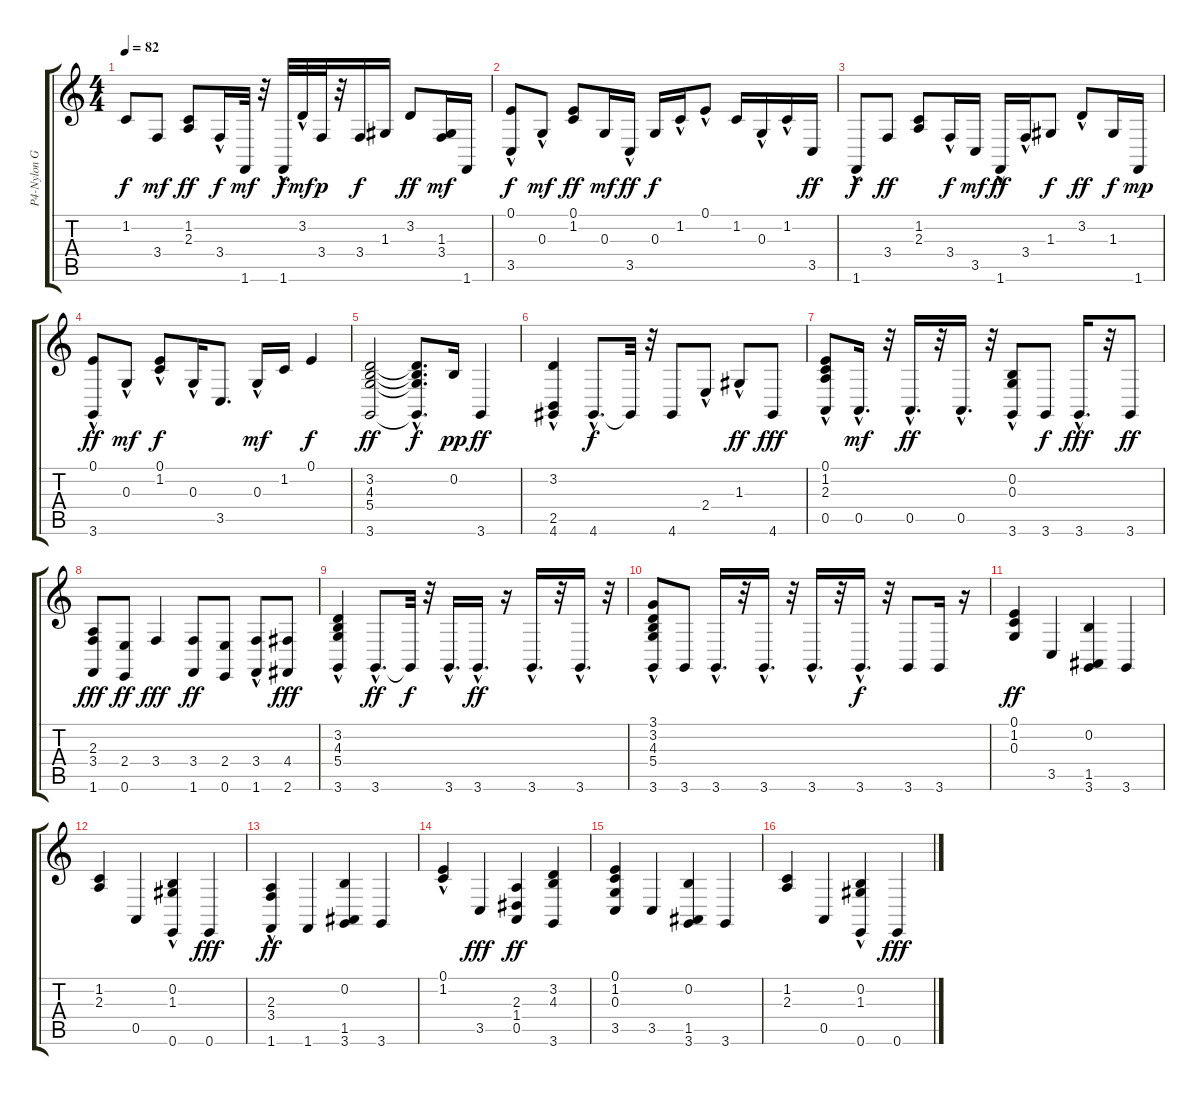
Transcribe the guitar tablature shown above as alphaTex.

\track ("P4-Nylon Gt2" "P4-Nylon G") {instrument lead5charang}
\staff {score tabs}
\tuning (E4 B3 G3 D3 A2 E2) {hide}
\ts (4 4)
\tempo 82
\clef g2
\ks c
1.2.8{dy f} 3.4.8{dy mf} (1.2 2.3).8{dy ff} 3.4{hac}.16{dy f} 1.6.32{dy mf} r.32 1.6{hac}.32{dy f} 3.2{hac}.32{dy mf} 3.4.32{dy p} r.32 3.4.16{dy f} 1.3.16 3.2.8{dy ff} (1.3 3.4).16{dy mf} 1.6.16 |
(0.1 3.5{hac}).8{dy f} 0.3{hac}.8{dy mf} (0.1 1.2).8{dy ff} 0.3.16{dy mf} 3.5{hac}.16{dy ff} 0.3.16{dy f} 1.2{hac}.16 0.1{hac}.8 1.2.16 0.3{hac}.16 1.2{hac}.16 3.5.16{dy ff} |
1.6{hac}.8{dy f} 3.4.8{dy ff} (1.2 2.3).8 3.4{hac}.16{dy f} 3.5.16{dy mf} 1.6{hac}.16{dy ff} 3.4{hac}.16 1.3.8{dy f} 3.2{hac}.8{dy ff} 1.3.16{dy f} 1.6.16{dy mp} |
(0.1 3.6{hac}).8{dy ff} 0.3{hac}.8{dy mf} (0.1{hac} 1.2).8{dy f} 0.3{hac}.16 3.5.8{d} 0.3{hac}.16{dy mf} 1.2.16 0.1.4{dy f} |
(3.2 4.3 5.4 3.6).2{dy ff} (3.2{t} 4.3{t} 5.4{hac t} 3.6{t}).8{d dy f} 0.2.16{dy pp} 3.6.4{dy ff} |
(3.2{hac} 2.5 4.6).4 4.6{hac}.8{d dy f} 4.6{t}.32 r.32 4.6.8 2.4{hac}.8 1.3{hac}.8{dy ff} 4.6.8{dy fff} |
(0.1{hac} 1.2{hac} 2.3 0.5).8 0.5{hac}.16{d dy mf} r.32 0.5{hac}.16{d dy ff} r.32 0.5{hac}.16{d} r.32 (0.2{hac} 0.3 3.6{hac}).8 3.6.8{dy f} 3.6{hac}.16{d dy fff} r.32 3.6.8{dy ff} |
(2.3 3.4 1.6).8{dy fff} (2.4 0.6).8{dy ff} 3.4.4{dy fff} (3.4 1.6).8{dy ff} (2.4 0.6).8 (3.4{hac} 1.6).8 (4.4 2.6).8{dy fff} |
(3.2{hac} 4.3{hac} 5.4{hac} 3.6{hac}).4 3.6{hac}.8{d dy ff} 3.6{t}.32{dy f} r.32 3.6{hac}.16{d} 3.6{hac}.16{d dy ff} r.16 3.6{hac}.16{d} r.32 3.6{hac}.16{d} r.32 |
(3.1{hac} 3.2{hac} 4.3{hac} 5.4 3.6{hac}).8 3.6.8 3.6{hac}.16{d} r.32 3.6{hac}.16{d} r.32 3.6{hac}.16{d} r.32 3.6{hac}.16{d dy f} r.32 3.6.8 3.6.16 r.16 |
(0.1 1.2 0.3).4{dy ff} 3.5.4 (0.2 1.5 3.6).4 3.6.4 |
(1.2 2.3).4 0.5.4 (0.2 1.3{hac} 0.6{hac}).4 0.6.4{dy fff} |
(2.3 3.4{hac} 1.6{hac}).4{dy ff} 1.6.4 (0.2 1.5 3.6).4 3.6.4 |
(0.1 1.2{hac}).4 3.5.4{dy fff} (2.3 1.4 0.5).4{dy ff} (3.2 4.3 3.6).4 |
(0.1 1.2 0.3 3.5).4 3.5.4 (0.2 1.5 3.6).4 3.6.4 |
(1.2 2.3).4 0.5.4 (0.2 1.3{hac} 0.6{hac}).4 0.6.4{dy fff}
